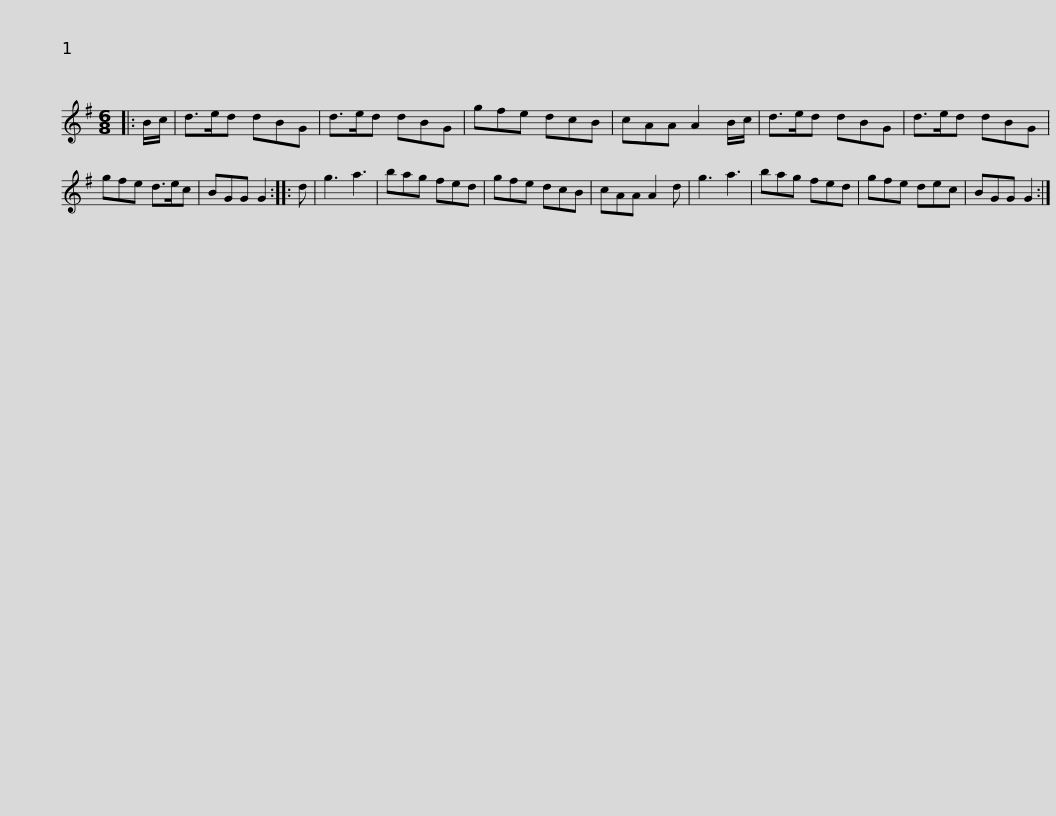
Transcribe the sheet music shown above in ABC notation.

X:1
L:1/8
M:6/8
I:linebreak $
K:G
V:1 treble
V:1
|: B/c/ | d>ed dBG | d>ed dBG | gfe dcB | cAA A2 B/c/ | %5
 d>ed dBG | d>ed dBG |$ gfe d>ec | BGG G2 :: d | %10
 g3 a3 | bag fed | gfe dcB | cAA A2 d | g3 a3 | %15
 bag fed |$ gfe dec | BGG G2 :| %18
